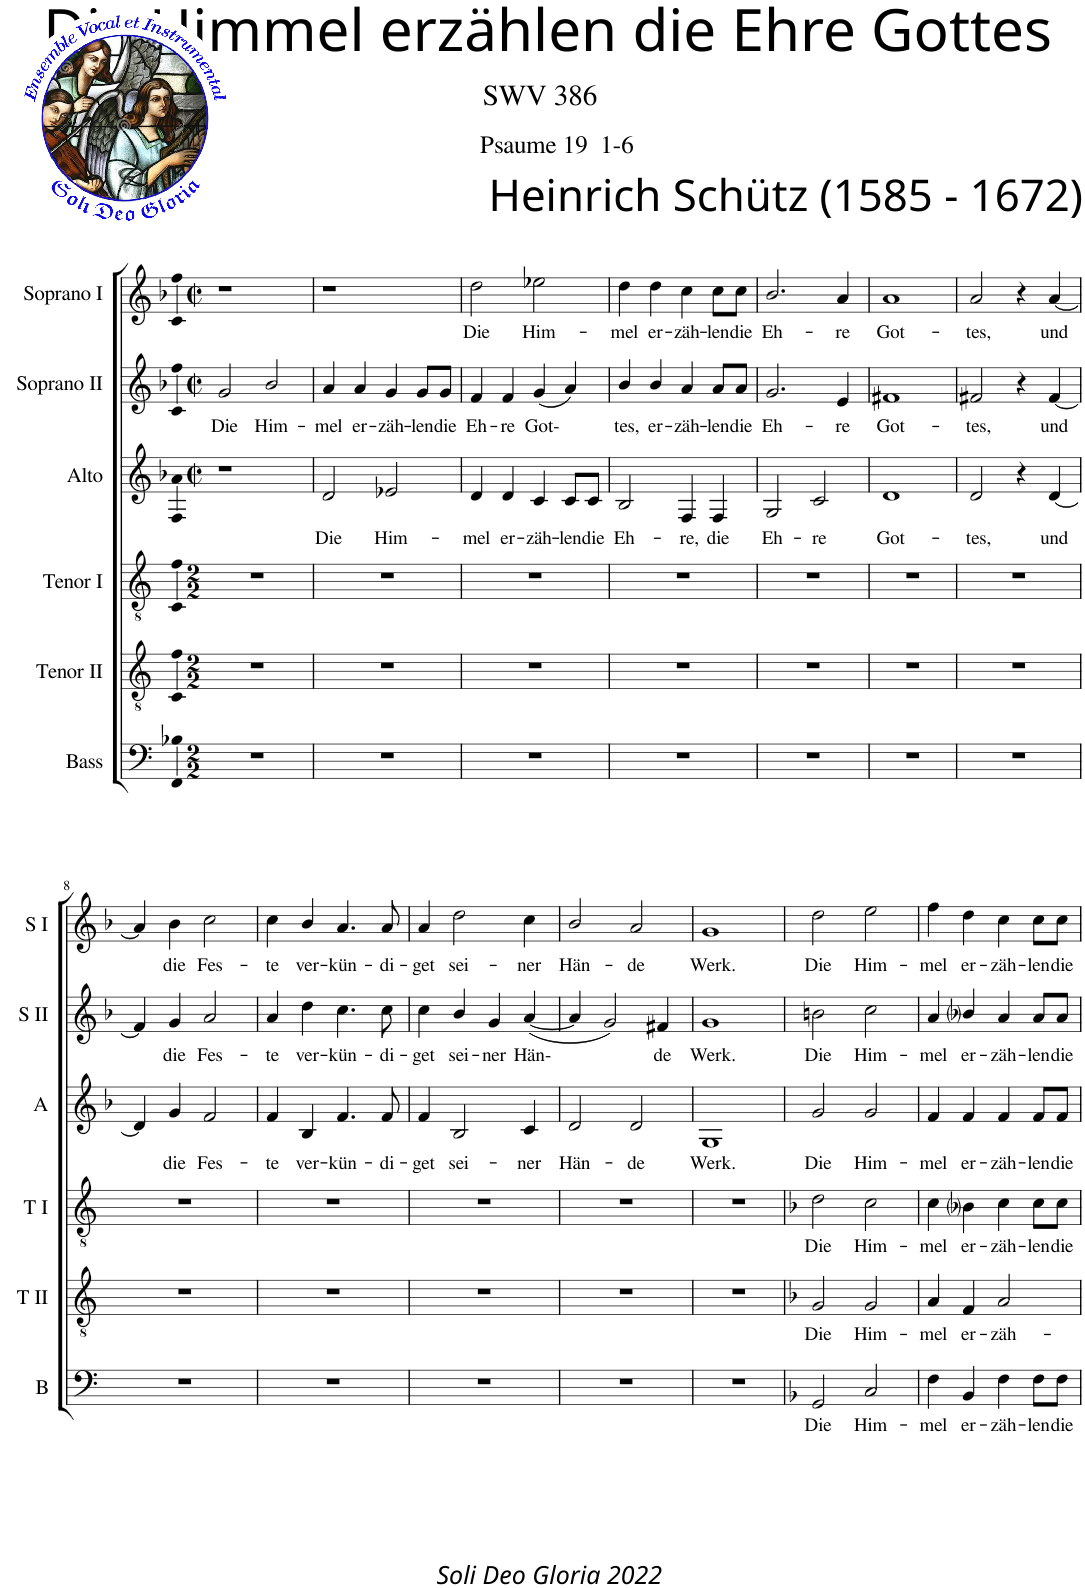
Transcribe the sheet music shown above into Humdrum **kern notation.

**kern	**text	**kern	**text	**kern	**text	**kern	**text	**kern	**text	**kern	**text
*part6	*part6	*part5	*part5	*part4	*part4	*part3	*part3	*part2	*part2	*part1	*part1
*staff6	*staff6	*staff5	*staff5	*staff4	*staff4	*staff3	*staff3	*staff2	*staff2	*staff1	*staff1
*I"Bass	*	*I"Tenor II	*	*I"Tenor I	*	*I"Alto	*	*I"Soprano II	*	*I"Soprano I	*
*I'B	*	*I'T II	*	*I'T I	*	*I'A	*	*I'S II	*	*I'S I	*
*clefF4	*	*clefGv2	*	*clefGv2	*	*clefG2	*	*clefG2	*	*clefG2	*
*k[]	*	*k[]	*	*k[]	*	*k[b-]	*	*k[b-]	*	*k[b-]	*
*	*	*	*	*	*	*F:	*	*F:	*	*F:	*
*M2/2	*	*M2/2	*	*M2/2	*	*M2/2	*	*M2/2	*	*M2/2	*
*	*	*	*	*	*	*met(c|)	*	*met(c|)	*	*met(c|)	*
=1	=1	=1	=1	=1	=1	=1	=1	=1	=1	=1	=1
!	!	!	!	!	!	!	!	!	!LO:LY:b	!	!
1r	.	1r	.	1r	.	1r	.	2g/	Die	1r	.
!	!	!	!	!	!	!	!	!	!LO:LY:b	!	!
.	.	.	.	.	.	.	.	2b-/	Him-	.	.
=2	=2	=2	=2	=2	=2	=2	=2	=2	=2	=2	=2
!	!	!	!	!	!	!	!LO:LY:b	!	!LO:LY:b	!	!
1r	.	1r	.	1r	.	2d/	Die	4a/	-mel	1r	.
!	!	!	!	!	!	!	!	!	!LO:LY:b	!	!
.	.	.	.	.	.	.	.	4a/	er-	.	.
!	!	!	!	!	!	!	!LO:LY:b	!	!LO:LY:b	!	!
.	.	.	.	.	.	2e-X/	Him-	4g/	-zäh-	.	.
!	!	!	!	!	!	!	!	!	!LO:LY:b	!	!
.	.	.	.	.	.	.	.	8g/L	-len	.	.
!	!	!	!	!	!	!	!	!	!LO:LY:b	!	!
.	.	.	.	.	.	.	.	8g/J	die	.	.
=3	=3	=3	=3	=3	=3	=3	=3	=3	=3	=3	=3
!	!	!	!	!	!	!	!LO:LY:b	!	!LO:LY:b	!	!LO:LY:b
1r	.	1r	.	1r	.	4d/	-mel	4f/	Eh-	2dd\	Die
!	!	!	!	!	!	!	!LO:LY:b	!	!LO:LY:b	!	!
.	.	.	.	.	.	4d/	er-	4f/	-re	.	.
!	!	!	!	!	!	!	!LO:LY:b	!	!LO:LY:b	!	!LO:LY:b
.	.	.	.	.	.	4c/	-zäh-	(<4g/	Got-	2ee-X\	Him-
!	!	!	!	!	!	!	!LO:LY:b	!	!	!	!
.	.	.	.	.	.	8c/L	-len	4a/)	.	.	.
!	!	!	!	!	!	!	!LO:LY:b	!	!	!	!
.	.	.	.	.	.	8c/J	die	.	.	.	.
=4	=4	=4	=4	=4	=4	=4	=4	=4	=4	=4	=4
!	!	!	!	!	!	!	!LO:LY:b	!	!LO:LY:b	!	!LO:LY:b
1r	.	1r	.	1r	.	2B-/	Eh-	4b-/	tes,	4dd\	-mel
!	!	!	!	!	!	!	!	!	!LO:LY:b	!	!LO:LY:b
.	.	.	.	.	.	.	.	4b-/	er-	4dd\	er-
!	!	!	!	!	!	!	!LO:LY:b	!	!LO:LY:b	!	!LO:LY:b
.	.	.	.	.	.	4F/	-re,	4a/	-zäh-	4cc\	-zäh-
!	!	!	!	!	!	!	!LO:LY:b	!	!LO:LY:b	!	!LO:LY:b
.	.	.	.	.	.	4F/	die	8a/L	-len	8cc\L	-len
!	!	!	!	!	!	!	!	!	!LO:LY:b	!	!LO:LY:b
.	.	.	.	.	.	.	.	8a/J	die	8cc\J	die
=5	=5	=5	=5	=5	=5	=5	=5	=5	=5	=5	=5
!	!	!	!	!	!	!	!LO:LY:b	!	!LO:LY:b	!	!LO:LY:b
1r	.	1r	.	1r	.	2G/	Eh-	2.g/	Eh-	2.b-/	Eh-
!	!	!	!	!	!	!	!LO:LY:b	!	!	!	!
.	.	.	.	.	.	2c/	-re	.	.	.	.
!	!	!	!	!	!	!	!	!	!LO:LY:b	!	!LO:LY:b
.	.	.	.	.	.	.	.	4e/	-re	4a/	-re
=6	=6	=6	=6	=6	=6	=6	=6	=6	=6	=6	=6
!	!	!	!	!	!	!	!LO:LY:b	!	!LO:LY:b	!	!LO:LY:b
1r	.	1r	.	1r	.	1d	Got-	1f#X	Got-	1a	Got-
=7	=7	=7	=7	=7	=7	=7	=7	=7	=7	=7	=7
!	!	!	!	!	!	!	!LO:LY:b	!	!LO:LY:b	!	!LO:LY:b
1r	.	1r	.	1r	.	2d/	-tes,	2f#X/	-tes,	2a/	-tes,
.	.	.	.	.	.	4r	.	4r	.	4r	.
!	!	!	!	!	!	!	!LO:LY:b	!	!LO:LY:b	!	!LO:LY:b
.	.	.	.	.	.	[4d/	und	[4f#/	und	[4a/	und
!!LO:LB:g=z
=8	=8	=8	=8	=8	=8	=8	=8	=8	=8	=8	=8
1r	.	1r	.	1r	.	4d/]	.	4f#/]	.	4a/]	.
!	!	!	!	!	!	!	!LO:LY:b	!	!LO:LY:b	!	!LO:LY:b
.	.	.	.	.	.	4g/	die	4g/	die	4b-\	die
!	!	!	!	!	!	!	!LO:LY:b	!	!LO:LY:b	!	!LO:LY:b
.	.	.	.	.	.	2f/	Fes-	2a/	Fes-	2cc\	Fes-
=9	=9	=9	=9	=9	=9	=9	=9	=9	=9	=9	=9
!	!	!	!	!	!	!	!LO:LY:b	!	!LO:LY:b	!	!LO:LY:b
1r	.	1r	.	1r	.	4f/	-te	4a/	-te	4cc\	-te
!	!	!	!	!	!	!	!LO:LY:b	!	!LO:LY:b	!	!LO:LY:b
.	.	.	.	.	.	4B-/	ver-	4dd\	ver-	4b-/	ver-
!	!	!	!	!	!	!	!LO:LY:b	!	!LO:LY:b	!	!LO:LY:b
.	.	.	.	.	.	4.f/	-kün-	4.cc\	-kün-	4.a/	-kün-
!	!	!	!	!	!	!	!LO:LY:b	!	!LO:LY:b	!	!LO:LY:b
.	.	.	.	.	.	8f/	-di-	8cc\	-di-	8a/	-di-
=10	=10	=10	=10	=10	=10	=10	=10	=10	=10	=10	=10
!	!	!	!	!	!	!	!LO:LY:b	!	!LO:LY:b	!	!LO:LY:b
1r	.	1r	.	1r	.	4f/	-get	4cc\	-get	4a/	-get
!	!	!	!	!	!	!	!LO:LY:b	!	!LO:LY:b	!	!LO:LY:b
.	.	.	.	.	.	2B-/	sei-	4b-/	sei-	2dd\	sei-
!	!	!	!	!	!	!	!	!	!LO:LY:b	!	!
.	.	.	.	.	.	.	.	4g/	-ner	.	.
!	!	!	!	!	!	!	!LO:LY:b	!	!LO:LY:b	!	!LO:LY:b
.	.	.	.	.	.	4c/	-ner	(<[4a/	Hän-	4cc\	-ner
=11	=11	=11	=11	=11	=11	=11	=11	=11	=11	=11	=11
!	!	!	!	!	!	!	!LO:LY:b	!	!	!	!LO:LY:b
1r	.	1r	.	1r	.	2d/	Hän-	4a/]	.	2b-/	Hän-
.	.	.	.	.	.	.	.	2g/)	.	.	.
!	!	!	!	!	!	!	!LO:LY:b	!	!	!	!LO:LY:b
.	.	.	.	.	.	2d/	-de	.	.	2a/	-de
!	!	!	!	!	!	!	!	!	!LO:LY:b	!	!
.	.	.	.	.	.	.	.	4f#X/	de	.	.
=12	=12	=12	=12	=12	=12	=12	=12	=12	=12	=12	=12
!	!	!	!	!	!	!	!LO:LY:b	!	!LO:LY:b	!	!LO:LY:b
1r	.	1r	.	1r	.	1G	Werk.	1g	Werk.	1g	Werk.
=13	=13	=13	=13	=13	=13	=13	=13	=13	=13	=13	=13
*k[b-]	*	*k[b-]	*	*k[b-]	*	*	*	*	*	*	*
*F:	*	*F:	*	*F:	*	*	*	*	*	*	*
!	!LO:LY:b	!	!LO:LY:b	!	!LO:LY:b	!	!LO:LY:b	!	!LO:LY:b	!	!LO:LY:b
2GG/	Die	2G/	Die	2d\	Die	2g/	Die	2bn\	Die	2dd\	Die
!	!LO:LY:b	!	!LO:LY:b	!	!LO:LY:b	!	!LO:LY:b	!	!LO:LY:b	!	!LO:LY:b
2C/	Him-	2G/	Him-	2c\	Him-	2g/	Him-	2cc\	Him-	2ee\	Him-
=14	=14	=14	=14	=14	=14	=14	=14	=14	=14	=14	=14
!	!LO:LY:b	!	!LO:LY:b	!	!LO:LY:b	!	!LO:LY:b	!	!LO:LY:b	!	!LO:LY:b
4F\	-mel	4A/	-mel	4c\	-mel	4f/	-mel	4a/	-mel	4ff\	-mel
!	!LO:LY:b	!	!LO:LY:b	!	!LO:LY:b	!	!LO:LY:b	!	!LO:LY:b	!	!LO:LY:b
4BB-/	er-	4F/	er-	4B-i\	er-	4f/	er-	4b-i/	er-	4dd\	er-
!	!LO:LY:b	!	!LO:LY:b	!	!LO:LY:b	!	!LO:LY:b	!	!LO:LY:b	!	!LO:LY:b
4F\	-zäh-	2A/	-zäh-	4c\	-zäh-	4f/	-zäh-	4a/	-zäh-	4cc\	-zäh-
!	!LO:LY:b	!	!	!	!LO:LY:b	!	!LO:LY:b	!	!LO:LY:b	!	!LO:LY:b
8F\L	-len	.	.	8c\L	-len	8f/L	-len	8a/L	-len	8cc\L	-len
!	!LO:LY:b	!	!	!	!LO:LY:b	!	!LO:LY:b	!	!LO:LY:b	!	!LO:LY:b
8F\J	die	.	.	8c\J	die	8f/J	die	8a/J	die	8cc\J	die
=	=	=	=	=	=	=	=	=	=	=	=
*-	*-	*-	*-	*-	*-	*-	*-	*-	*-	*-	*-
